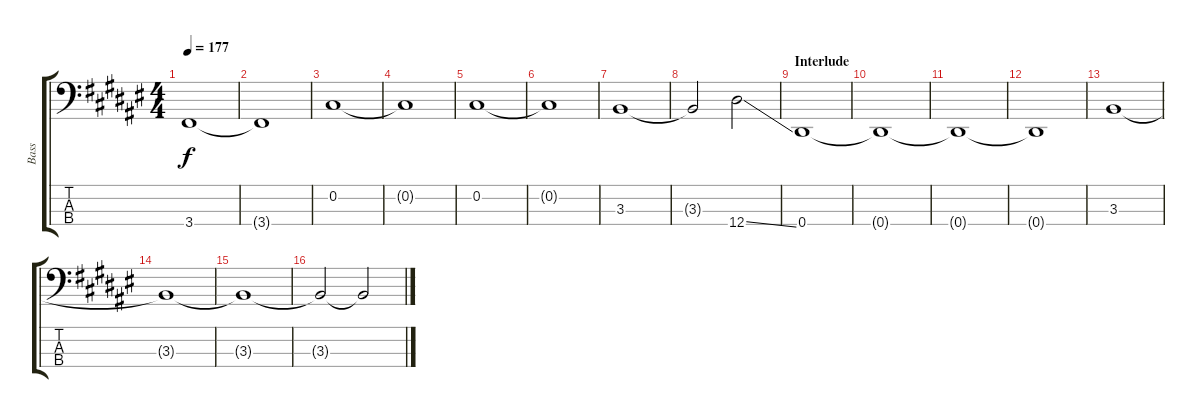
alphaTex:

\track ("Bass" "Bass") {instrument fretlessbass}
\staff {score tabs}
\tuning (Gb2 Db2 Ab1 Eb1) {hide}
\ts (4 4)
\tempo 177
\clef f4
\ks d#minor
3.4.1{dy f} |
3.4{t}.1 |
0.2.1 |
0.2{t}.1 |
0.2.1 |
0.2{t}.1 |
3.3.1 |
3.3{t}.2 12.4{ss}.2 |
\section ("" "Interlude")
0.4.1 |
0.4{t}.1 |
0.4{t}.1 |
0.4{t}.1 |
3.3.1 |
3.3{t}.1 |
3.3{t}.1 |
3.3{t}.2 3.3{t}.2
